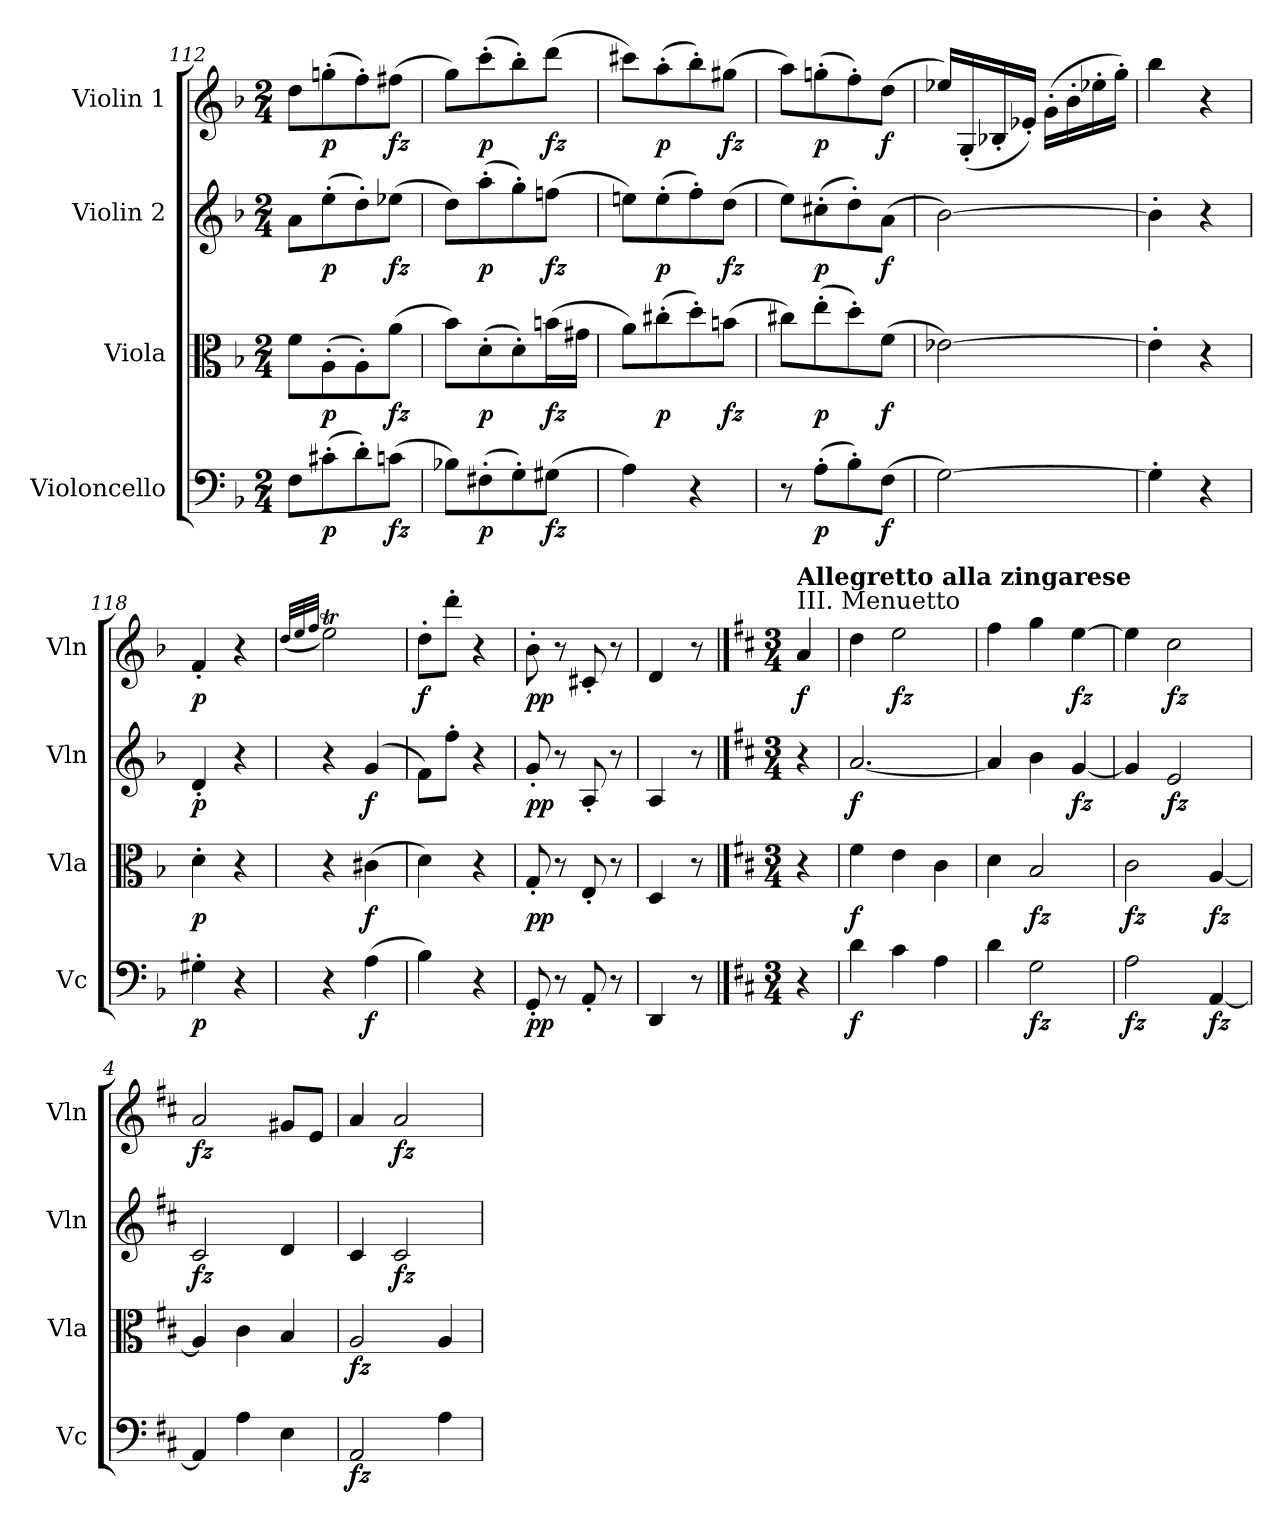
**kern	**dynam	**kern	**dynam	**kern	**dynam	**kern	**dynam
*part4	*part4	*part3	*part3	*part2	*part2	*part1	*part1
*staff4	*staff4	*staff3	*staff3	*staff2	*staff2	*staff1	*staff1
*I"Violoncello	*	*I"Viola	*	*I"Violin 2	*	*I"Violin 1	*
*I'Vc	*	*I'Vla	*	*I'Vln	*	*I'Vln	*
*clefF4	*	*clefC3	*	*clefG2	*	*clefG2	*
*k[b-]	*	*k[b-]	*	*k[b-]	*	*k[b-]	*
*M2/4	*	*M2/4	*	*M2/4	*	*M2/4	*
=112	=112	=112	=112	=112	=112	=112	=112
8F\L	.	8f\L	.	8a\L	.	8dd\L	.
!	!LO:DY:b	!	!LO:DY:b	!	!LO:DY:b	!	!LO:DY:b
(8c#X'\	p	(8A'\	p	(8ee'\	p	(8ggn'\	p
8d'\)	.	8A'\)	.	8dd'\)	.	8ff'\)	.
!	!LO:DY:b	!	!LO:DY:b	!	!LO:DY:b	!	!LO:DY:b
(8cn\J	fz	(8a\J	fz	(8ee-X\J	fz	(8ff#X\J	fz
=113	=113	=113	=113	=113	=113	=113	=113
8B-X\L)	.	8b-\L)	.	8dd\L)	.	8gg\L)	.
!	!LO:DY:b	!	!LO:DY:b	!	!LO:DY:b	!	!LO:DY:b
(8F#X'\	p	(8d'\	p	(8aa'\	p	(8ccc'\	p
8G'\)	.	8d'\)	.	8gg'\)	.	8bb-'\)	.
!	!LO:DY:b	!	!LO:DY:b	!	!LO:DY:b	!	!LO:DY:b
(8G#X\J	fz	(16bn\L	fz	(8ffn\J	fz	(8ddd\J	fz
.	.	16g#X\JJ	.	.	.	.	.
=114	=114	=114	=114	=114	=114	=114	=114
4A\)	.	8a\L)	.	8een\L)	.	8ccc#X\L)	.
!	!	!	!LO:DY:b	!	!LO:DY:b	!	!LO:DY:b
.	.	(8cc#X'\	p	(8ee'\	p	(8aa'\	p
4r	.	8dd'\)	.	8ff'\)	.	8bb-'\)	.
!	!	!	!LO:DY:b	!	!LO:DY:b	!	!LO:DY:b
.	.	(8bn\J	fz	(8dd\J	fz	(8gg#X\J	fz
!!LO:PB:g=z
=115	=115	=115	=115	=115	=115	=115	=115
8r	.	8cc#X\L)	.	8ee\L)	.	8aa\L)	.
!	!LO:DY:b	!	!LO:DY:b	!	!LO:DY:b	!	!LO:DY:b
(8A'\L	p	(8ee'\	p	(8cc#X'\	p	(8ggn'\	p
8B-'\)	.	8dd'\)	.	8dd'\)	.	8ff'\)	.
!	!LO:DY:b	!	!LO:DY:b	!	!LO:DY:b	!	!LO:DY:b
(8F\J	f	(8f\J	f	(8a\J	f	(8dd\J	f
=116	=116	=116	=116	=116	=116	=116	=116
[2G\)	.	[2e-X\)	.	[2b-\)	.	16ee-X/LL)	.
.	.	.	.	.	.	(16G'/	.
.	.	.	.	.	.	16B-X'/	.
.	.	.	.	.	.	16e-X'/JJ)	.
.	.	.	.	.	.	(16g'\LL	.
.	.	.	.	.	.	16b-'\	.
.	.	.	.	.	.	16ee-X'\	.
.	.	.	.	.	.	16gg'\JJ)	.
=117	=117	=117	=117	=117	=117	=117	=117
4G'\]	.	4e-'\]	.	4b-'\]	.	4bb-\	.
4r	.	4r	.	4r	.	4r	.
=118	=118	=118	=118	=118	=118	=118	=118
!	!LO:DY:b	!	!LO:DY:b	!	!LO:DY:b	!	!LO:DY:b
4G#X'\	p	4d'\	p	4d'/	p	4f'/	p
4r	.	4r	.	4r	.	4r	.
=119	=119	=119	=119	=119	=119	=119	=119
.	.	.	.	.	.	(32qdd/LLL	.
.	.	.	.	.	.	32qee/	.
.	.	.	.	.	.	32qff/JJJ	.
4r	.	4r	.	4r	.	2eet\)	.
!	!LO:DY:b	!	!LO:DY:b	!	!LO:DY:b	!	!
(4A\	f	(4c#X\	f	(>4g/	f	.	.
=120	=120	=120	=120	=120	=120	=120	=120
!	!	!	!	!	!	!	!LO:DY:b
4B-\)	.	4d\)	.	8f\L)	.	8dd'\L	f
.	.	.	.	8ff'\J	.	8ddd'\J	.
4r	.	4r	.	4r	.	4r	.
=121	=121	=121	=121	=121	=121	=121	=121
!	!LO:DY:b	!	!LO:DY:b	!	!LO:DY:b	!	!LO:DY:b
8GG'/	pp	8G'/	pp	8g'/	pp	8b-'\	pp
8r	.	8r	.	8r	.	8r	.
8AA'/	.	8E'/	.	8A'/	.	8c#X'/	.
8r	.	8r	.	8r	.	8r	.
=122	=122	=122	=122	=122	=122	=122	=122
4DD/	.	4D/	.	4A/	.	4d/	.
8r	.	8r	.	8r	.	8r	.
!!LO:PB:g=z
==	==	==	==	==	==	==	==
*k[f#c#]	*	*k[f#c#]	*	*k[f#c#]	*	*k[f#c#]	*
*M3/4	*	*M3/4	*	*M3/4	*	*M3/4	*
!	!	!	!	!	!	!LO:TX:a:t=III. Menuetto	!
!	!	!	!	!	!	!LO:TX:a:B:t=Allegretto alla zingarese	!
!	!	!	!	!	!	!	!LO:DY:b
4r	.	4r	.	4r	.	4a/	f
=1	=1	=1	=1	=1	=1	=1	=1
!	!LO:DY:b	!	!LO:DY:b	!	!LO:DY:b	!	!
4d\	f	4f#\	f	[2.a/	f	4dd\	.
!	!	!	!	!	!	!	!LO:DY:b
4c#\	.	4e\	.	.	.	2ee\	fz
4A\	.	4c#\	.	.	.	.	.
=2	=2	=2	=2	=2	=2	=2	=2
4d\	.	4d\	.	4a/]	.	4ff#\	.
!	!LO:DY:b	!	!LO:DY:b	!	!	!	!
2G\	fz	2B/	fz	4b\	.	4gg\	.
!	!	!	!	!	!LO:DY:b	!	!LO:DY:b
.	.	.	.	[4g/	fz	[4ee\	fz
=3	=3	=3	=3	=3	=3	=3	=3
!	!LO:DY:b	!	!LO:DY:b	!	!	!	!
2A\	fz	2c#\	fz	4g/]	.	4ee\]	.
!	!	!	!	!	!LO:DY:b	!	!LO:DY:b
.	.	.	.	2e/	fz	2cc#\	fz
!	!LO:DY:b	!	!LO:DY:b	!	!	!	!
[4AA/	fz	[4A/	fz	.	.	.	.
=4	=4	=4	=4	=4	=4	=4	=4
!	!	!	!	!	!LO:DY:b	!	!LO:DY:b
4AA/]	.	4A/]	.	2c#/	fz	2a/	fz
4A\	.	4c#\	.	.	.	.	.
4E\	.	4B/	.	4d/	.	8g#X/L	.
.	.	.	.	.	.	8e/J	.
=5	=5	=5	=5	=5	=5	=5	=5
!	!LO:DY:b	!	!LO:DY:b	!	!	!	!
2AA/	fz	2A/	fz	4c#/	.	4a/	.
!	!	!	!	!	!LO:DY:b	!	!LO:DY:b
.	.	.	.	2c#/	fz	2a/	fz
4A\	.	4A/	.	.	.	.	.
=	=	=	=	=	=	=	=
*-	*-	*-	*-	*-	*-	*-	*-
